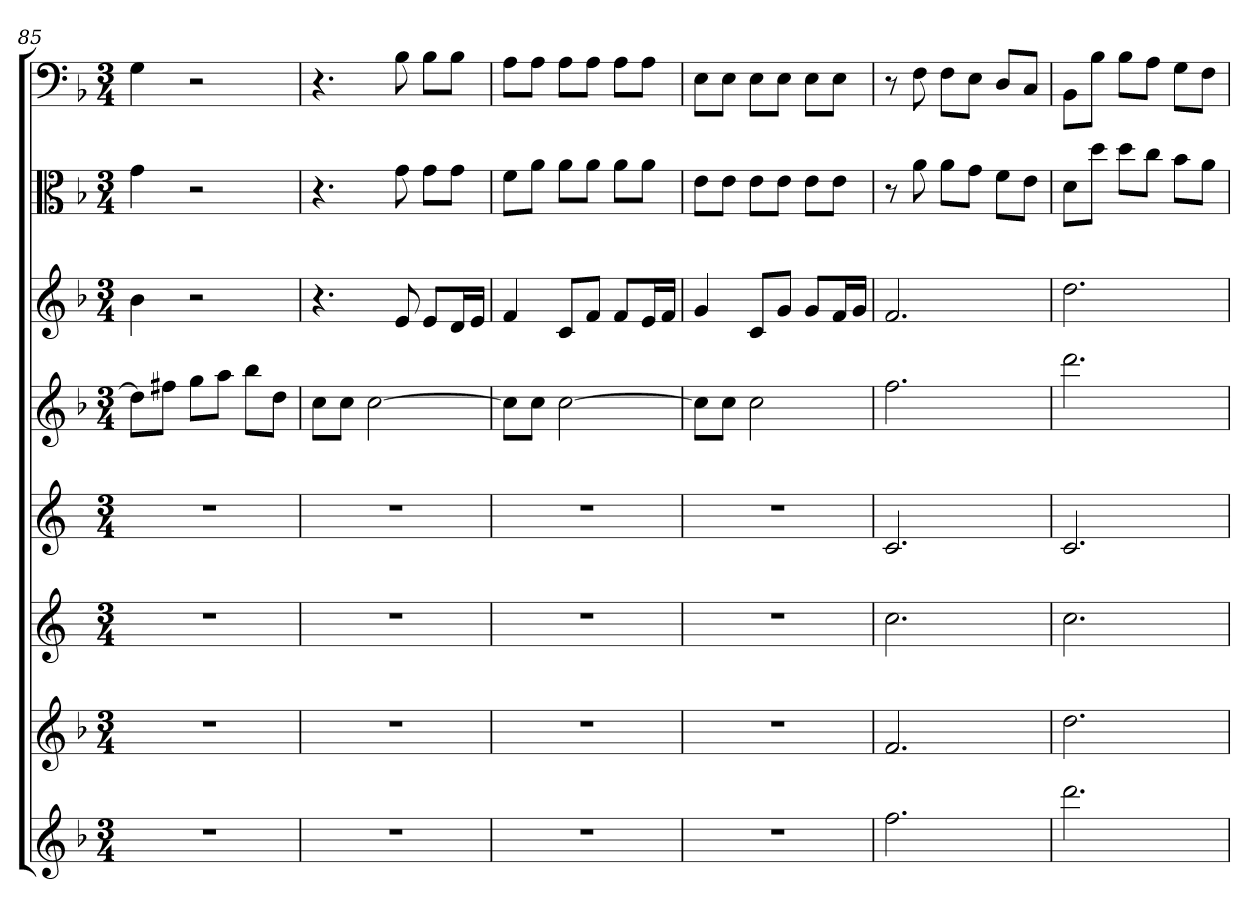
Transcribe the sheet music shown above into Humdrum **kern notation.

**kern	**kern	**kern	**kern	**kern	**kern	**kern	**kern
*part8	*part7	*part6	*part5	*part4	*part3	*part2	*part1
*staff8	*staff7	*staff6	*staff5	*staff4	*staff3	*staff2	*staff1
*	*	*	*	*	*	*clefC3	*clefF4
*k[b-]	*k[b-]	*k[]	*k[]	*k[b-]	*k[b-]	*k[b-]	*k[b-]
*F:	*F:	*	*	*F:	*F:	*F:	*F:
*M3/4	*M3/4	*M3/4	*M3/4	*M3/4	*M3/4	*M3/4	*M3/4
=85	=85	=85	=85	=85	=85	=85	=85
2.r	2.r	2.r	2.r	8ddL]	4b-	4g	4G
.	.	.	.	8ff#XJ	.	.	.
.	.	.	.	8ggL	2r	2r	2r
.	.	.	.	8aaJ	.	.	.
.	.	.	.	8bb-L	.	.	.
.	.	.	.	8ddJ	.	.	.
=86	=86	=86	=86	=86	=86	=86	=86
2.r	2.r	2.r	2.r	8ccL	4.r	4.r	4.r
.	.	.	.	8ccJ	.	.	.
.	.	.	.	[2cc	.	.	.
.	.	.	.	.	8e	8g	8B-
.	.	.	.	.	8eL	8g\L	8B-\L
.	.	.	.	.	16dL	8g\J	8B-\J
.	.	.	.	.	16eJJ	.	.
=87	=87	=87	=87	=87	=87	=87	=87
2.r	2.r	2.r	2.r	8ccL]	4f	8f\L	8A\L
.	.	.	.	8ccJ	.	8a\J	8A\J
.	.	.	.	[2cc	8cL	8a\L	8A\L
.	.	.	.	.	8fJ	8a\J	8A\J
.	.	.	.	.	8fL	8a\L	8A\L
.	.	.	.	.	16eL	8a\J	8A\J
.	.	.	.	.	16fJJ	.	.
=88	=88	=88	=88	=88	=88	=88	=88
2.r	2.r	2.r	2.r	8ccL]	4g	8e\L	8E\L
.	.	.	.	8ccJ	.	8e\J	8E\J
.	.	.	.	2cc	8cL	8e\L	8E\L
.	.	.	.	.	8gJ	8e\J	8E\J
.	.	.	.	.	8gL	8e\L	8E\L
.	.	.	.	.	16fL	8e\J	8E\J
.	.	.	.	.	16gJJ	.	.
=89	=89	=89	=89	=89	=89	=89	=89
2.ff	2.f	2.cc	2.c	2.ff	2.f	8r	8r
.	.	.	.	.	.	8a	8F
.	.	.	.	.	.	8a\L	8F\L
.	.	.	.	.	.	8g\J	8E\J
.	.	.	.	.	.	8f\L	8D/L
.	.	.	.	.	.	8e\J	8C/J
=90	=90	=90	=90	=90	=90	=90	=90
2.ddd	2.dd	2.cc	2.c	2.ddd	2.dd	8d\L	8BB-\L
.	.	.	.	.	.	8dd\J	8B-\J
.	.	.	.	.	.	8dd\L	8B-\L
.	.	.	.	.	.	8cc\J	8A\J
.	.	.	.	.	.	8b-\L	8G\L
.	.	.	.	.	.	8a\J	8F\J
=	=	=	=	=	=	=	=
*-	*-	*-	*-	*-	*-	*-	*-
